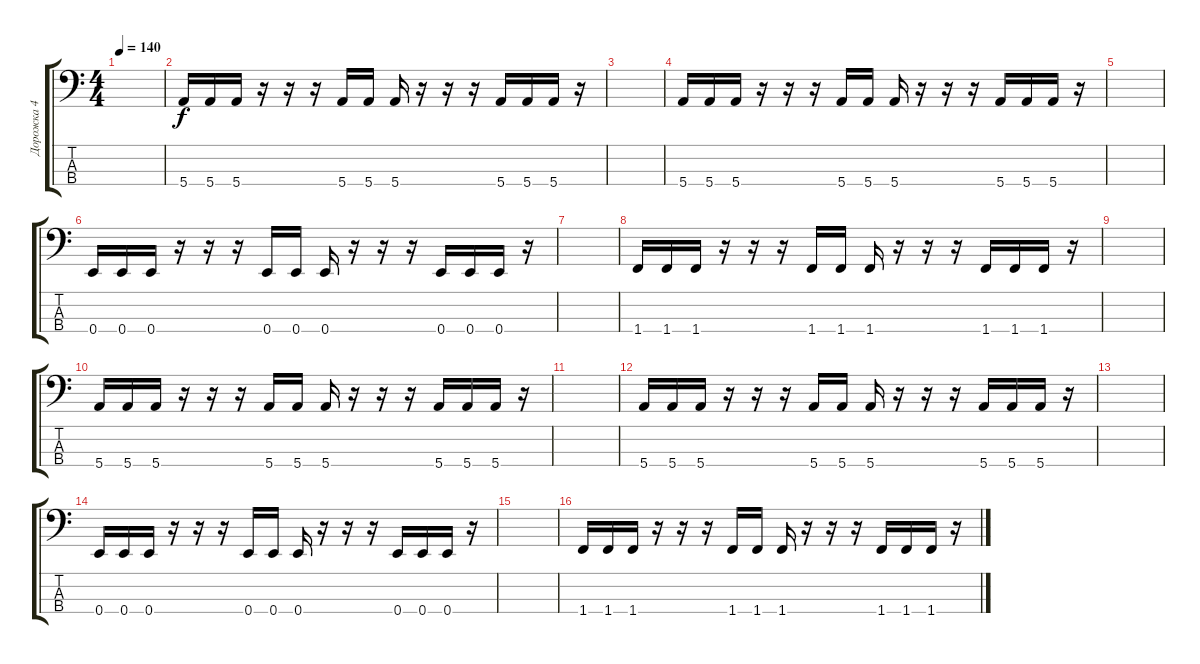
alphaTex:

\track ("Дорожка 4" "Дорожка 4") {instrument electricbassfinger}
\staff {score tabs}
\tuning (G2 D2 A1 E1) {hide}
\ts (4 4)
\tempo 140
\clef f4
\ks c
|
5.4.16 5.4.16 5.4.16 r.16 r.16 r.16 5.4.16 5.4.16 5.4.16 r.16 r.16 r.16 5.4.16 5.4.16 5.4.16 r.16 |
|
5.4.16 5.4.16 5.4.16 r.16 r.16 r.16 5.4.16 5.4.16 5.4.16 r.16 r.16 r.16 5.4.16 5.4.16 5.4.16 r.16 |
|
0.4.16 0.4.16 0.4.16 r.16 r.16 r.16 0.4.16 0.4.16 0.4.16 r.16 r.16 r.16 0.4.16 0.4.16 0.4.16 r.16 |
|
1.4.16 1.4.16 1.4.16 r.16 r.16 r.16 1.4.16 1.4.16 1.4.16 r.16 r.16 r.16 1.4.16 1.4.16 1.4.16 r.16 |
|
5.4.16 5.4.16 5.4.16 r.16 r.16 r.16 5.4.16 5.4.16 5.4.16 r.16 r.16 r.16 5.4.16 5.4.16 5.4.16 r.16 |
|
5.4.16 5.4.16 5.4.16 r.16 r.16 r.16 5.4.16 5.4.16 5.4.16 r.16 r.16 r.16 5.4.16 5.4.16 5.4.16 r.16 |
|
0.4.16 0.4.16 0.4.16 r.16 r.16 r.16 0.4.16 0.4.16 0.4.16 r.16 r.16 r.16 0.4.16 0.4.16 0.4.16 r.16 |
|
1.4.16 1.4.16 1.4.16 r.16 r.16 r.16 1.4.16 1.4.16 1.4.16 r.16 r.16 r.16 1.4.16 1.4.16 1.4.16 r.16
